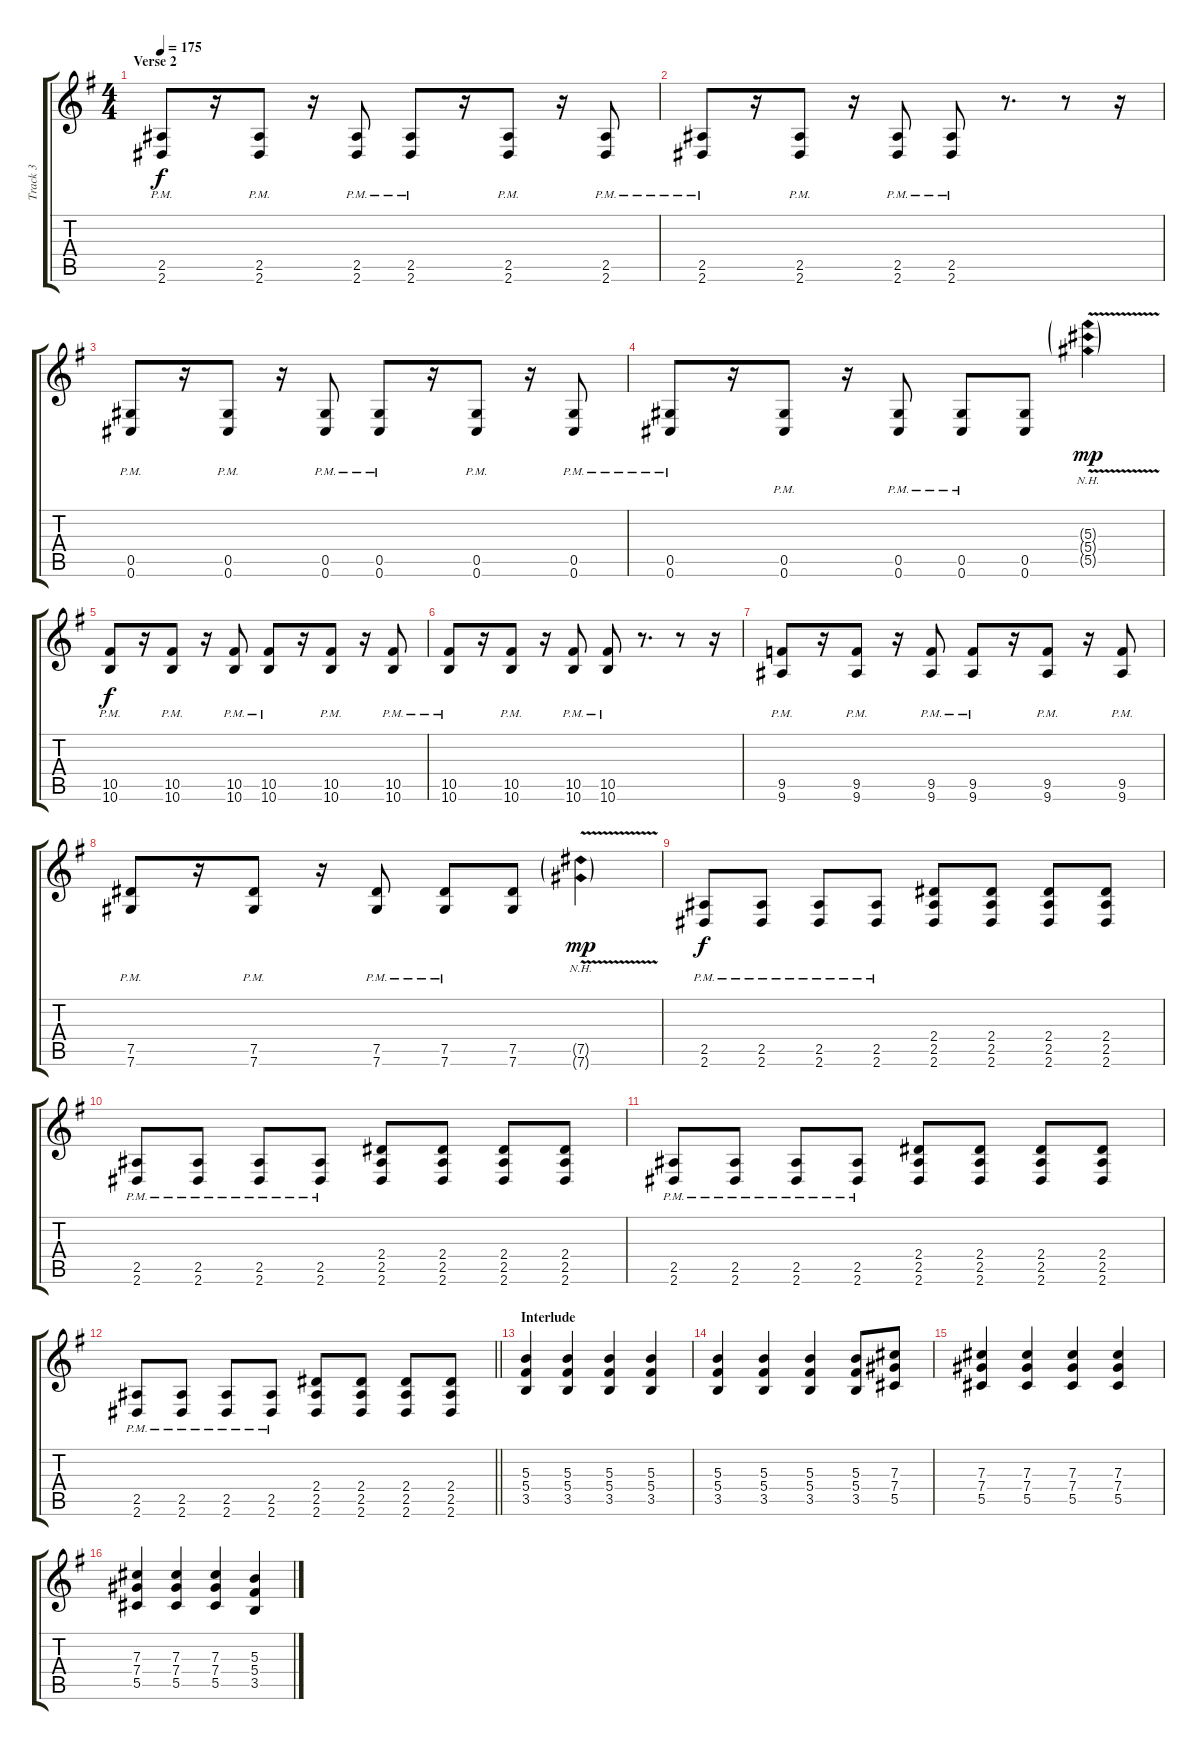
\track ("Track 3" "Track 3") {instrument distortionguitar}
\staff {score tabs}
\tuning (Eb4 Bb3 Gb3 Db3 Ab2 Db2) {hide}
\ts (4 4)
\section ("" "Verse 2")
\tempo 175
\clef g2
\ks g
(2.5{pm} 2.6{pm}).8{dy f} r.16 (2.5{pm} 2.6).8 r.16 (2.5{pm} 2.6{pm}).8 (2.5{pm} 2.6{pm}).8 r.16 (2.5{pm} 2.6{pm}).8 r.16 (2.5{pm} 2.6{pm}).8 |
(2.5{pm} 2.6{pm}).8 r.16 (2.5{pm} 2.6).8 r.16 (2.5{pm} 2.6{pm}).8 (2.5{pm} 2.6{pm}).8 r.8{d} r.8 r.16 |
(0.5{pm} 0.6{pm}).8 r.16 (0.5{pm} 0.6).8 r.16 (0.5{pm} 0.6{pm}).8 (0.5{pm} 0.6{pm}).8 r.16 (0.5{pm} 0.6{pm}).8 r.16 (0.5{pm} 0.6{pm}).8 |
(0.5{pm} 0.6{pm}).8 r.16 (0.5{pm} 0.6).8 r.16 (0.5{pm} 0.6{pm}).8 (0.5{pm} 0.6{pm}).8 (0.5 0.6).8 (5.3{nh v g} 5.4{nh g} 5.5{nh g}).4{dy mp} |
(10.5{pm} 10.6{pm}).8{dy f} r.16 (10.5{pm} 10.6).8 r.16 (10.5{pm} 10.6{pm}).8 (10.5{pm} 10.6{pm}).8 r.16 (10.5{pm} 10.6{pm}).8 r.16 (10.5{pm} 10.6{pm}).8 |
(10.5{pm} 10.6{pm}).8 r.16 (10.5{pm} 10.6).8 r.16 (10.5{pm} 10.6{pm}).8 (10.5{pm} 10.6{pm}).8 r.8{d} r.8 r.16 |
(9.5{pm} 9.6{pm}).8 r.16 (9.5{pm} 9.6).8 r.16 (9.5{pm} 9.6{pm}).8 (9.5{pm} 9.6{pm}).8 r.16 (9.5{pm} 9.6{pm}).8 r.16 (9.5{pm} 9.6{pm}).8 |
(7.5{pm} 7.6{pm}).8 r.16 (7.5{pm} 7.6).8 r.16 (7.5{pm} 7.6{pm}).8 (7.5{pm} 7.6{pm}).8 (7.5 7.6).8 (7.5{nh v g} 7.6{nh g}).4{dy mp} |
(2.5{pm} 2.6).8{dy f} (2.5{pm} 2.6).8 (2.5{pm} 2.6).8 (2.5{pm} 2.6).8 (2.4 2.5 2.6).8 (2.4 2.5 2.6).8 (2.4 2.5 2.6).8 (2.4 2.5 2.6).8 |
(2.5{pm} 2.6).8 (2.5{pm} 2.6).8 (2.5{pm} 2.6).8 (2.5{pm} 2.6).8 (2.4 2.5 2.6).8 (2.4 2.5 2.6).8 (2.4 2.5 2.6).8 (2.4 2.5 2.6).8 |
(2.5{pm} 2.6).8 (2.5{pm} 2.6).8 (2.5{pm} 2.6).8 (2.5{pm} 2.6).8 (2.4 2.5 2.6).8 (2.4 2.5 2.6).8 (2.4 2.5 2.6).8 (2.4 2.5 2.6).8 |
\barLineRight lightlight
(2.5{pm} 2.6).8 (2.5{pm} 2.6).8 (2.5{pm} 2.6).8 (2.5{pm} 2.6).8 (2.4 2.5 2.6).8 (2.4 2.5 2.6).8 (2.4 2.5 2.6).8 (2.4 2.5 2.6).8 |
\section ("" "Interlude")
(5.3 5.4 3.5).4 (5.3 5.4 3.5).4 (5.3 5.4 3.5).4 (5.3 5.4 3.5).4 |
(5.3 5.4 3.5).4 (5.3 5.4 3.5).4 (5.3 5.4 3.5).4 (5.3 5.4 3.5).8 (7.3 7.4 5.5).8 |
(7.3 7.4 5.5).4 (7.3 7.4 5.5).4 (7.3 7.4 5.5).4 (7.3 7.4 5.5).4 |
(7.3 7.4 5.5).4 (7.3 7.4 5.5).4 (7.3 7.4 5.5).4 (5.3 5.4 3.5).4
